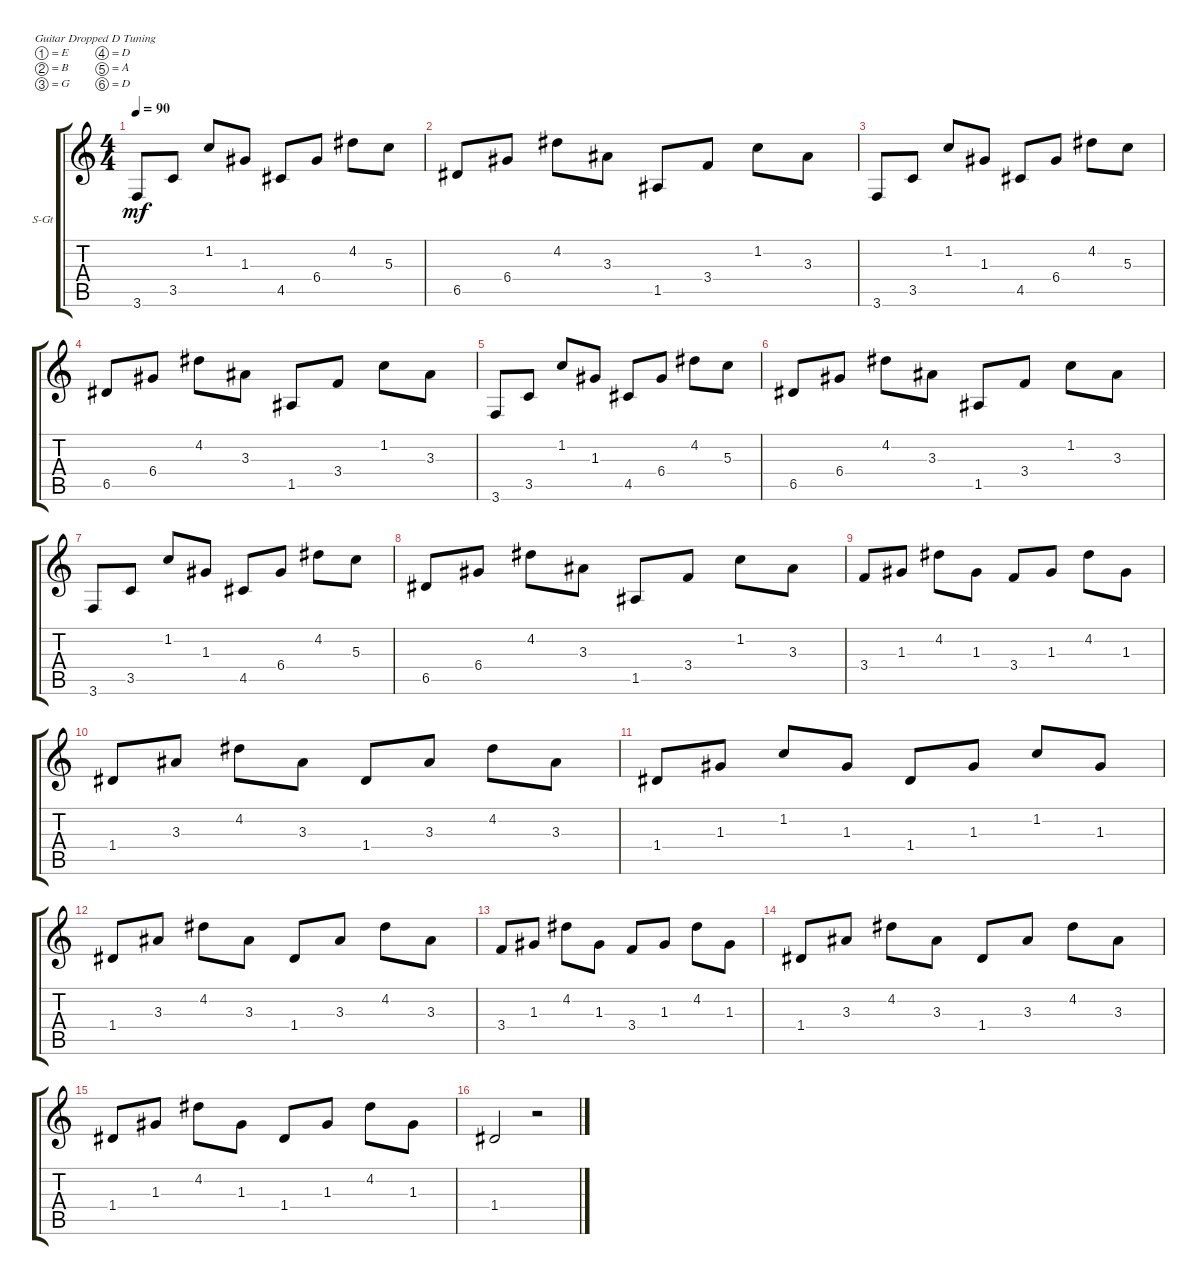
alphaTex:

\defaultSystemsLayout 4
\bracketExtendMode groupsimilarinstruments
\firstSystemTrackNameOrientation horizontal
\otherSystemsTrackNameOrientation horizontal
\track ("Steel Guitar" "S-Gt") {instrument acousticguitarsteel}
\staff {score tabs}
\tuning (E4 B3 G3 D3 A2 D2)
\ts (4 4)
\tempo 90
\clef g2
\ks c
3.6.8{dy mf instrument acousticguitarsteel} 3.5.8 1.2.8 1.3.8 4.5.8 6.4.8 4.2.8 5.3.8 |
6.5.8 6.4.8 4.2.8 3.3.8 1.5.8 3.4.8 1.2.8 3.3.8 |
3.6.8 3.5.8 1.2.8 1.3.8 4.5.8 6.4.8 4.2.8 5.3.8 |
6.5.8 6.4.8 4.2.8 3.3.8 1.5.8 3.4.8 1.2.8 3.3.8 |
3.6.8 3.5.8 1.2.8 1.3.8 4.5.8 6.4.8 4.2.8 5.3.8 |
6.5.8 6.4.8 4.2.8 3.3.8 1.5.8 3.4.8 1.2.8 3.3.8 |
3.6.8 3.5.8 1.2.8 1.3.8 4.5.8 6.4.8 4.2.8 5.3.8 |
6.5.8 6.4.8 4.2.8 3.3.8 1.5.8 3.4.8 1.2.8 3.3.8 |
3.4.8 1.3.8 4.2.8 1.3.8 3.4.8 1.3.8 4.2.8 1.3.8 |
1.4.8 3.3.8 4.2.8 3.3.8 1.4.8 3.3.8 4.2.8 3.3.8 |
1.4.8 1.3.8 1.2.8 1.3.8 1.4.8 1.3.8 1.2.8 1.3.8 |
1.4.8 3.3.8 4.2.8 3.3.8 1.4.8 3.3.8 4.2.8 3.3.8 |
3.4.8 1.3.8 4.2.8 1.3.8 3.4.8 1.3.8 4.2.8 1.3.8 |
1.4.8 3.3.8 4.2.8 3.3.8 1.4.8 3.3.8 4.2.8 3.3.8 |
1.4.8 1.3.8 4.2.8 1.3.8 1.4.8 1.3.8 4.2.8 1.3.8 |
1.4.2 r.2
